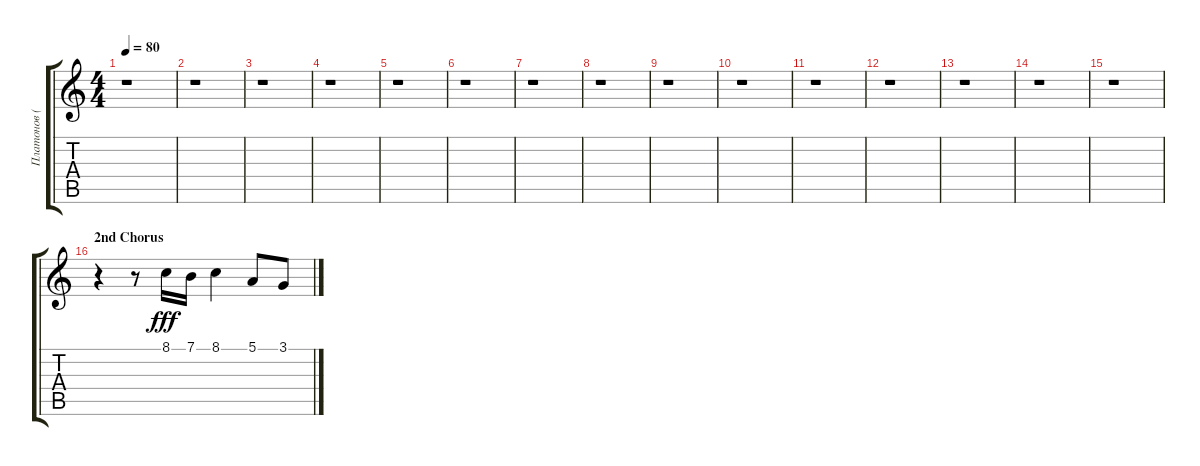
\track ("Платонов (Клавиш. 3)" "Платонов (") {instrument lead5charang}
\staff {score tabs}
\tuning (E4 B3 G3 D3 A2 E2) {hide}
\ts (4 4)
\tempo 80
\clef g2
\ks c
r.1{dy f} |
r.1 |
r.1 |
r.1 |
r.1 |
r.1 |
r.1 |
r.1 |
r.1 |
r.1 |
r.1 |
r.1 |
r.1 |
r.1 |
r.1 |
\section ("" "2nd Chorus")
r.4{instrument pad4choir} r.8 8.1.16{dy fff} 7.1.16 8.1.4 5.1.8 3.1.8
